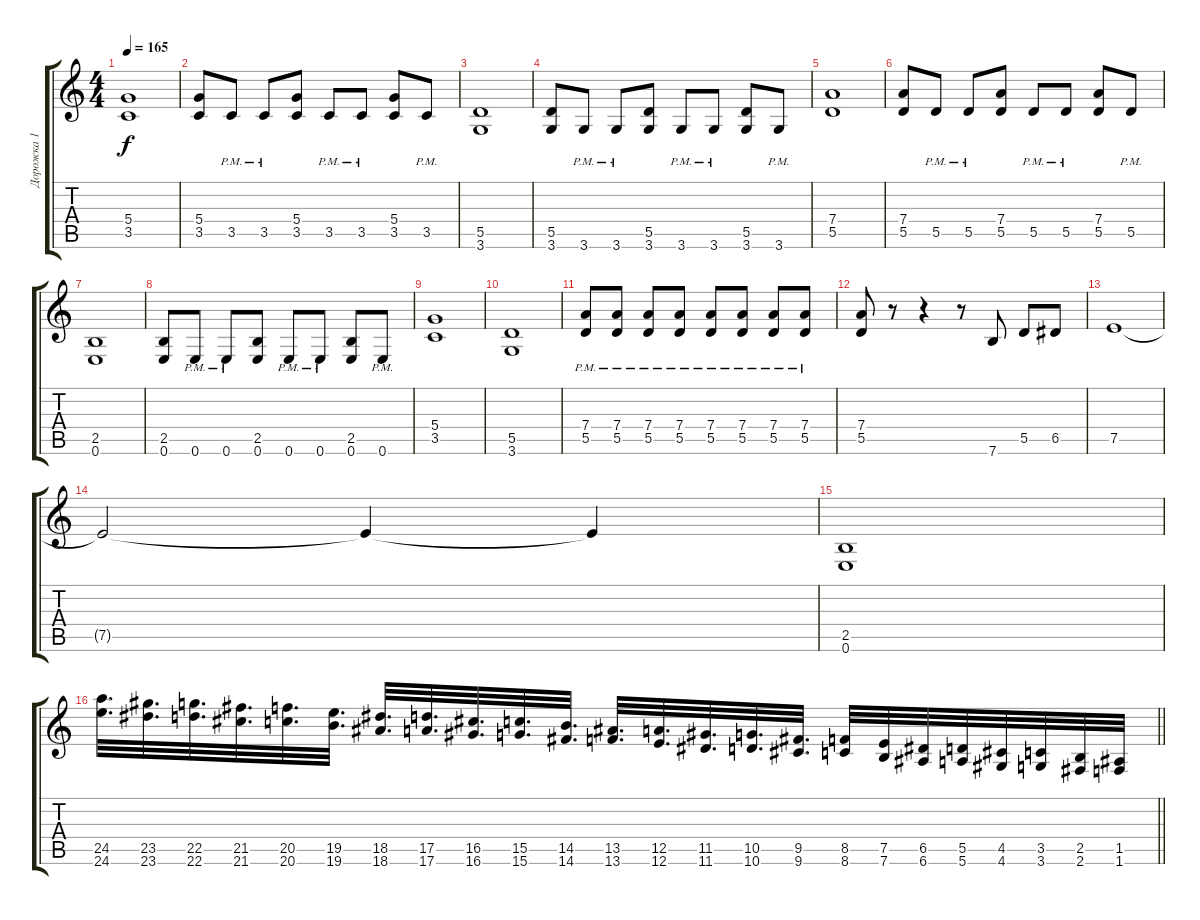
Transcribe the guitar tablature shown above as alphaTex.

\track ("Дорожка 1" "Дорожка 1") {instrument distortionguitar}
\staff {score tabs}
\tuning (E4 B3 G3 D3 A2 E2) {hide}
\ts (4 4)
\tempo 165
\clef g2
\ks c
(5.4 3.5).1{dy f} |
(5.4 3.5).8 3.5{pm}.8 3.5{pm}.8 (5.4 3.5).8 3.5{pm}.8 3.5{pm}.8 (5.4 3.5).8 3.5{pm}.8 |
(5.5 3.6).1 |
(5.5 3.6).8 3.6{pm}.8 3.6{pm}.8 (5.5 3.6).8 3.6{pm}.8 3.6{pm}.8 (5.5 3.6).8 3.6{pm}.8 |
(7.4 5.5).1 |
(7.4 5.5).8 5.5{pm}.8 5.5{pm}.8 (7.4 5.5).8 5.5{pm}.8 5.5{pm}.8 (7.4 5.5).8 5.5{pm}.8 |
(2.5 0.6).1 |
(2.5 0.6).8 0.6{pm}.8 0.6{pm}.8 (2.5 0.6).8 0.6{pm}.8 0.6{pm}.8 (2.5 0.6).8 0.6{pm}.8 |
(5.4 3.5).1 |
(5.5 3.6).1 |
(7.4{pm} 5.5{pm}).8 (7.4{pm} 5.5{pm}).8 (7.4{pm} 5.5{pm}).8 (7.4{pm} 5.5{pm}).8 (7.4{pm} 5.5{pm}).8 (7.4{pm} 5.5{pm}).8 (7.4{pm} 5.5{pm}).8 (7.4{pm} 5.5{pm}).8 |
(7.4 5.5).8 r.8 r.4 r.8 7.6.8 5.5.8 6.5.8 |
7.5.1 |
7.5{t}.2 7.5{t}.4 7.5{t}.4 |
(2.5 0.6).1 |
\barLineRight lightlight
(24.5 24.6).32{d} (23.5 23.6).32{d} (22.5 22.6).32{d} (21.5 21.6).32{d} (20.5 20.6).32{d} (19.5 19.6).32{d} (18.5 18.6).32{d} (17.5 17.6).32{d} (16.5 16.6).32{d} (15.5 15.6).32{d} (14.5 14.6).32{d} (13.5 13.6).32{d} (12.5 12.6).32{d} (11.5 11.6).32{d} (10.5 10.6).32{d} (9.5 9.6).32{d} (8.5 8.6).32 (7.5 7.6).32 (6.5 6.6).32 (5.5 5.6).32 (4.5 4.6).32 (3.5 3.6).32 (2.5 2.6).32 (1.5 1.6).32
